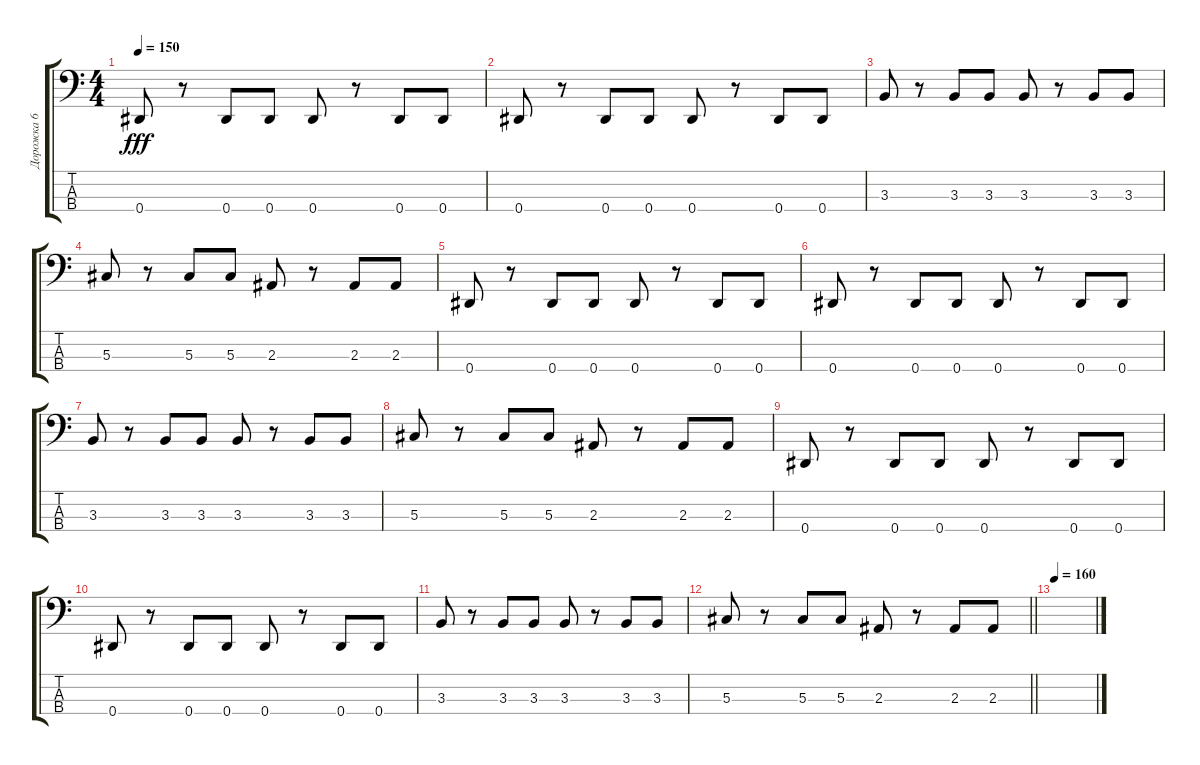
\track ("Дорожка 6" "Дорожка 6") {instrument electricbassfinger}
\staff {score tabs}
\tuning (Gb2 Db2 Ab1 Eb1) {hide}
\ts (4 4)
\tempo 150
\clef f4
\ks c
0.4.8{dy fff} r.8 0.4.8 0.4.8 0.4.8 r.8 0.4.8 0.4.8 |
0.4.8 r.8 0.4.8 0.4.8 0.4.8 r.8 0.4.8 0.4.8 |
3.3.8 r.8 3.3.8 3.3.8 3.3.8 r.8 3.3.8 3.3.8 |
5.3.8 r.8 5.3.8 5.3.8 2.3.8 r.8 2.3.8 2.3.8 |
0.4.8 r.8 0.4.8 0.4.8 0.4.8 r.8 0.4.8 0.4.8 |
0.4.8 r.8 0.4.8 0.4.8 0.4.8 r.8 0.4.8 0.4.8 |
3.3.8 r.8 3.3.8 3.3.8 3.3.8 r.8 3.3.8 3.3.8 |
5.3.8 r.8 5.3.8 5.3.8 2.3.8 r.8 2.3.8 2.3.8 |
0.4.8 r.8 0.4.8 0.4.8 0.4.8 r.8 0.4.8 0.4.8 |
0.4.8 r.8 0.4.8 0.4.8 0.4.8 r.8 0.4.8 0.4.8 |
3.3.8 r.8 3.3.8 3.3.8 3.3.8 r.8 3.3.8 3.3.8 |
\barLineRight lightlight
5.3.8 r.8 5.3.8 5.3.8 2.3.8 r.8 2.3.8 2.3.8 |
\tempo 160
